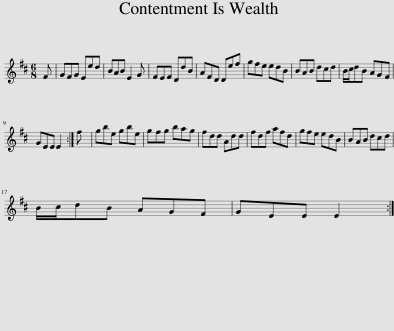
X:1
L:1/8
M:6/8
I:linebreak $
K:D
V:1 treble
V:1
 F | GFG Eed | BAB E2 G | FEF DdB | AFD Def | %5
 gfe edB | BAB dcd | B/c/dB AGF |$ GEE E2 :| f | %10
 gbe gbe | gfg bag | fdd Add | fdf afd | gfe edB | %15
 BAB dcd |$ B/c/dB AGF | GEE E2 :| %18
